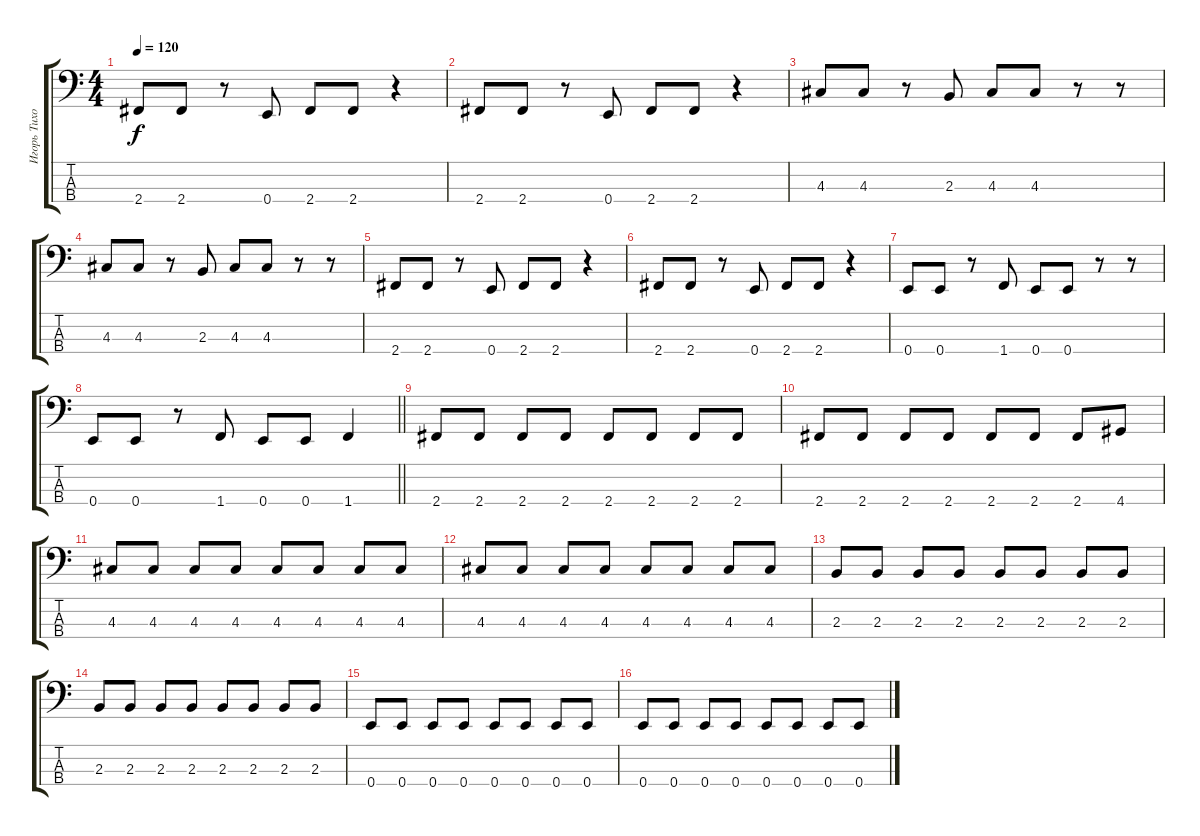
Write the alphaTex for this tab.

\track ("Игорь Тихомиров" "Игорь Тихо") {instrument electricbassfinger}
\staff {score tabs}
\tuning (G2 D2 A1 E1) {hide}
\ts (4 4)
\tempo 120
\clef f4
\ks c
2.4.8{dy f} 2.4.8 r.8 0.4.8 2.4.8 2.4.8 r.4 |
2.4.8 2.4.8 r.8 0.4.8 2.4.8 2.4.8 r.4 |
4.3.8 4.3.8 r.8 2.3.8 4.3.8 4.3.8 r.8 r.8 |
4.3.8 4.3.8 r.8 2.3.8 4.3.8 4.3.8 r.8 r.8 |
2.4.8 2.4.8 r.8 0.4.8 2.4.8 2.4.8 r.4 |
2.4.8 2.4.8 r.8 0.4.8 2.4.8 2.4.8 r.4 |
0.4.8 0.4.8 r.8 1.4.8 0.4.8 0.4.8 r.8 r.8 |
\barLineRight lightlight
0.4.8 0.4.8 r.8 1.4.8 0.4.8 0.4.8 1.4.4 |
2.4.8 2.4.8 2.4.8 2.4.8 2.4.8 2.4.8 2.4.8 2.4.8 |
2.4.8 2.4.8 2.4.8 2.4.8 2.4.8 2.4.8 2.4.8 4.4.8 |
4.3.8 4.3.8 4.3.8 4.3.8 4.3.8 4.3.8 4.3.8 4.3.8 |
4.3.8 4.3.8 4.3.8 4.3.8 4.3.8 4.3.8 4.3.8 4.3.8 |
2.3.8 2.3.8 2.3.8 2.3.8 2.3.8 2.3.8 2.3.8 2.3.8 |
2.3.8 2.3.8 2.3.8 2.3.8 2.3.8 2.3.8 2.3.8 2.3.8 |
0.4.8 0.4.8 0.4.8 0.4.8 0.4.8 0.4.8 0.4.8 0.4.8 |
0.4.8 0.4.8 0.4.8 0.4.8 0.4.8 0.4.8 0.4.8 0.4.8
